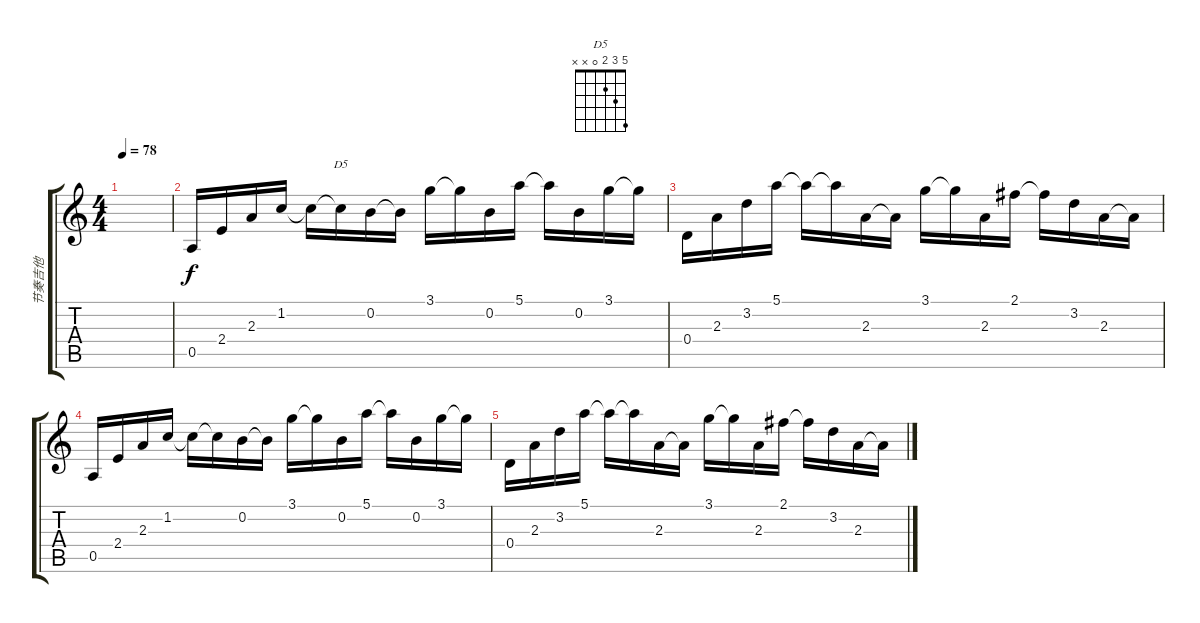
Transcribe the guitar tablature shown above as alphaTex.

\track ("节奏吉他" "节奏吉他") {instrument acousticguitarsteel}
\staff {score tabs}
\tuning (E4 B3 G3 D3 A2 E2) {hide}
\chord ("D5" 5 3 2 0 x x)
\ts (4 4)
\tempo 78
\clef g2
\ks c
|
0.5.16{volume 14} 2.4.16 2.3.16 1.2.16 1.2{t}.16 1.2{t}.16{ch "D5"} 0.2.16 0.2{t}.16 3.1.16 3.1{t}.16 0.2.16 5.1.16 5.1{t}.16 0.2.16 3.1.16 3.1{t}.16 |
0.4.16 2.3.16 3.2.16 5.1.16 5.1{t}.16 5.1{t}.16 2.3.16 2.3{t}.16 3.1.16 3.1{t}.16 2.3.16 2.1.16 2.1{t}.16 3.2.16 2.3.16 2.3{t}.16 |
0.5.16{volume 14} 2.4.16 2.3.16 1.2.16 1.2{t}.16 1.2{t}.16 0.2.16 0.2{t}.16 3.1.16 3.1{t}.16 0.2.16 5.1.16 5.1{t}.16 0.2.16 3.1.16 3.1{t}.16 |
0.4.16 2.3.16 3.2.16 5.1.16 5.1{t}.16 5.1{t}.16 2.3.16 2.3{t}.16 3.1.16 3.1{t}.16 2.3.16 2.1.16 2.1{t}.16 3.2.16 2.3.16 2.3{t}.16
